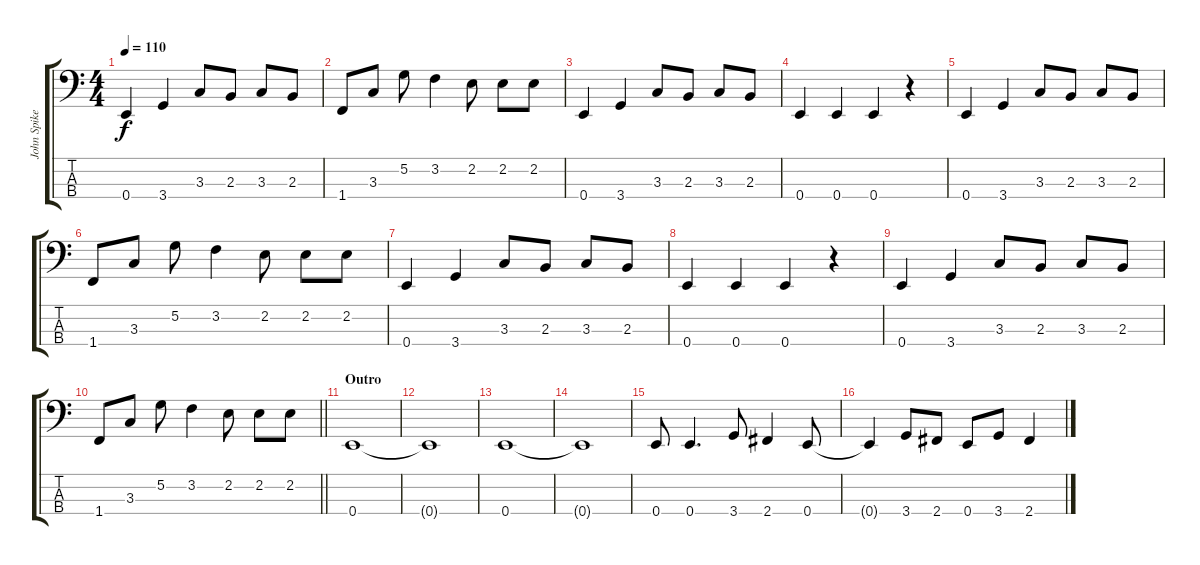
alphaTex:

\track ("John Spiker" "John Spike") {solo instrument electricbassfinger}
\staff {score tabs}
\tuning (G2 D2 A1 E1) {hide}
\ts (4 4)
\tempo 110
\clef f4
\ks c
0.4.4{dy f} 3.4.4 3.3.8 2.3.8 3.3.8 2.3.8 |
1.4.8 3.3.8 5.2.8 3.2.4 2.2.8 2.2.8 2.2.8 |
0.4.4 3.4.4 3.3.8 2.3.8 3.3.8 2.3.8 |
0.4.4 0.4.4 0.4.4 r.4 |
0.4.4 3.4.4 3.3.8 2.3.8 3.3.8 2.3.8 |
1.4.8 3.3.8 5.2.8 3.2.4 2.2.8 2.2.8 2.2.8 |
0.4.4 3.4.4 3.3.8 2.3.8 3.3.8 2.3.8 |
0.4.4 0.4.4 0.4.4 r.4 |
0.4.4 3.4.4 3.3.8 2.3.8 3.3.8 2.3.8 |
\barLineRight lightlight
1.4.8 3.3.8 5.2.8 3.2.4 2.2.8 2.2.8 2.2.8 |
\section ("" "Outro")
0.4.1 |
0.4{t}.1 |
0.4.1 |
0.4{t}.1 |
0.4.8 0.4.4{d} 3.4.8 2.4.4 0.4.8 |
0.4{t}.4 3.4.8 2.4.8 0.4.8 3.4.8 2.4.4
